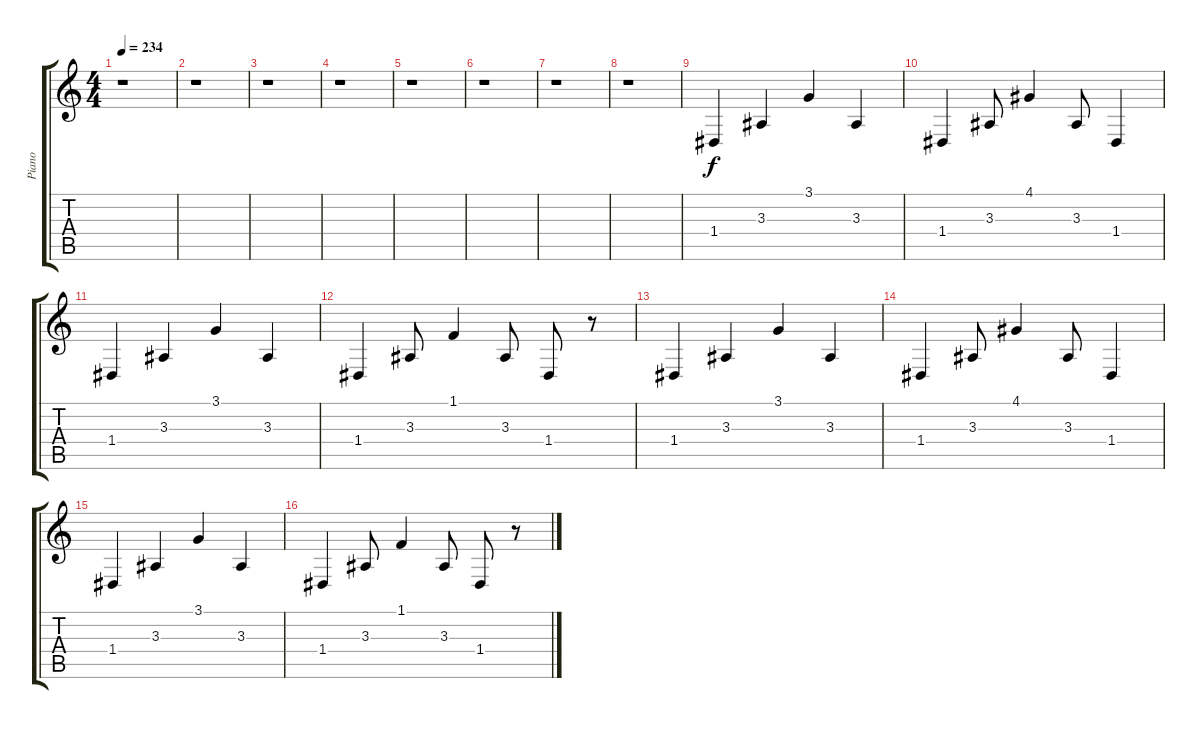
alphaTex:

\track ("Piano" "Piano") {instrument brightacousticpiano}
\staff {score tabs}
\tuning (E4 B3 G3 D3 A2 E2) {hide}
\ts (4 4)
\tempo 234
\clef g2
\ks c
r.1{dy f} |
r.1 |
r.1 |
r.1 |
r.1 |
r.1 |
r.1 |
r.1 |
1.4.4 3.3.4 3.1.4 3.3.4 |
1.4.4 3.3.8 4.1.4 3.3.8 1.4.4 |
1.4.4 3.3.4 3.1.4 3.3.4 |
1.4.4 3.3.8 1.1.4 3.3.8 1.4.8 r.8 |
1.4.4 3.3.4 3.1.4 3.3.4 |
1.4.4 3.3.8 4.1.4 3.3.8 1.4.4 |
1.4.4 3.3.4 3.1.4 3.3.4 |
1.4.4 3.3.8 1.1.4 3.3.8 1.4.8 r.8
